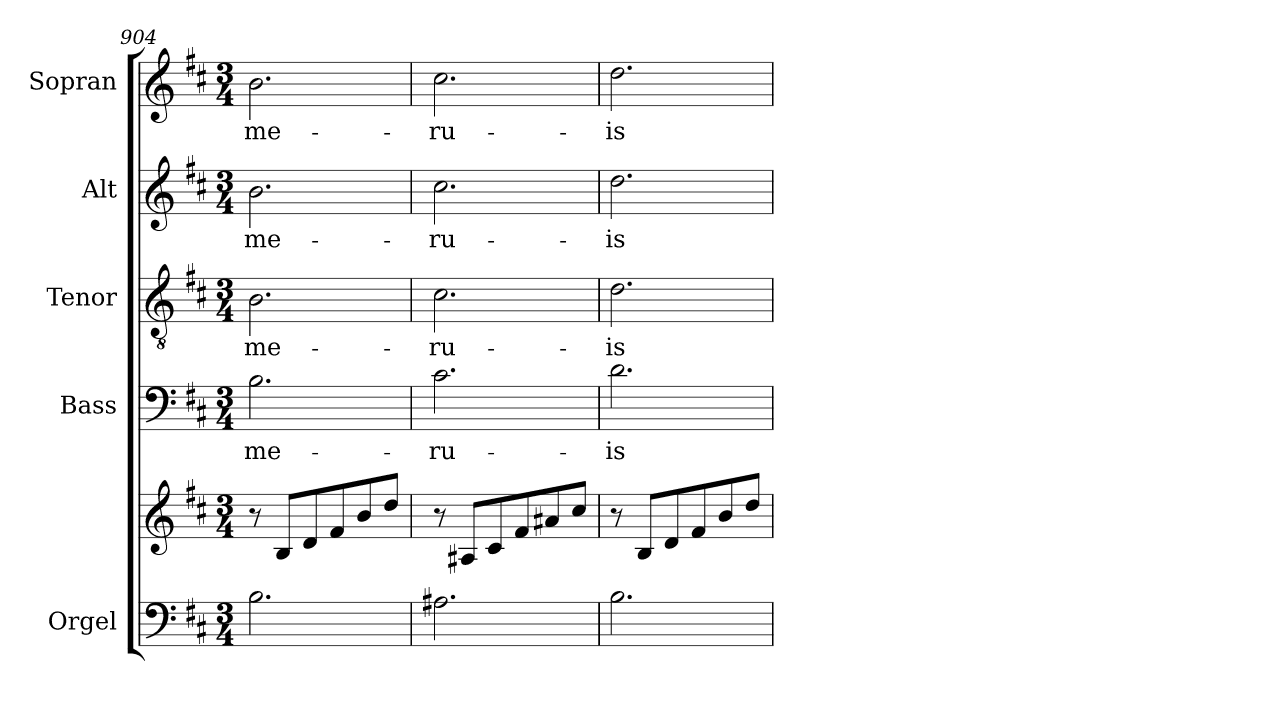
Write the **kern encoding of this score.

**kern	**kern	**kern	**text	**kern	**text	**kern	**text	**kern	**text
*part5	*part5	*part4	*part4	*part3	*part3	*part2	*part2	*part1	*part1
*staff6	*staff5	*staff4	*staff4	*staff3	*staff3	*staff2	*staff2	*staff1	*staff1
*I"Orgel	*	*I"Bass	*	*I"Tenor	*	*I"Alt	*	*I"Sopran	*
*I'Org.	*	*I'B.	*	*I'T.	*	*I'A.	*	*I'S.	*
*clefF4	*clefG2	*clefF4	*	*clefGv2	*	*clefG2	*	*clefG2	*
*k[f#c#]	*k[f#c#]	*k[f#c#]	*	*k[f#c#]	*	*k[f#c#]	*	*k[f#c#]	*
*D:	*D:	*D:	*	*D:	*	*D:	*	*D:	*
*M3/4	*M3/4	*M3/4	*	*M3/4	*	*M3/4	*	*M3/4	*
=904	=904	=904	=904	=904	=904	=904	=904	=904	=904
!	!	!	!LO:LY:b	!	!LO:LY:b	!	!LO:LY:b	!	!LO:LY:b
2.B\	8r	2.B\	me-	2.B\	me-	2.b\	me-	2.b\	me-
.	8B/L	.	.	.	.	.	.	.	.
.	8d/	.	.	.	.	.	.	.	.
.	8f#/	.	.	.	.	.	.	.	.
.	8b/	.	.	.	.	.	.	.	.
.	8dd/J	.	.	.	.	.	.	.	.
=905	=905	=905	=905	=905	=905	=905	=905	=905	=905
!	!	!	!LO:LY:b	!	!LO:LY:b	!	!LO:LY:b	!	!LO:LY:b
2.A#X\	8r	2.c#\	-ru-	2.c#\	-ru-	2.cc#\	-ru-	2.cc#\	-ru-
.	8A#X/L	.	.	.	.	.	.	.	.
.	8c#/	.	.	.	.	.	.	.	.
.	8f#/	.	.	.	.	.	.	.	.
.	8a#X/	.	.	.	.	.	.	.	.
.	8cc#/J	.	.	.	.	.	.	.	.
=906	=906	=906	=906	=906	=906	=906	=906	=906	=906
!	!	!	!LO:LY:b	!	!LO:LY:b	!	!LO:LY:b	!	!LO:LY:b
2.B\	8r	2.d\	-is-	2.d\	-is-	2.dd\	-is-	2.dd\	-is-
.	8B/L	.	.	.	.	.	.	.	.
.	8d/	.	.	.	.	.	.	.	.
.	8f#/	.	.	.	.	.	.	.	.
.	8b/	.	.	.	.	.	.	.	.
.	8dd/J	.	.	.	.	.	.	.	.
=	=	=	=	=	=	=	=	=	=
*-	*-	*-	*-	*-	*-	*-	*-	*-	*-
